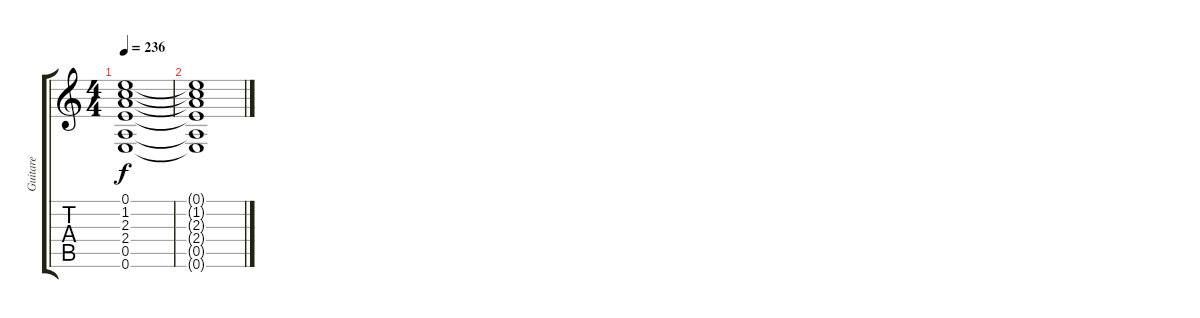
\track ("Guitare" "Guitare") {instrument acousticguitarnylon}
\staff {score tabs}
\tuning (E4 B3 G3 D3 A2 E2) {hide}
\ts (4 4)
\tempo 236
\clef g2
\ks c
(0.1 1.2 2.3 2.4 0.5 0.6).1{dy f} |
(0.1{t} 1.2{t} 2.3{t} 2.4{t} 0.5{t} 0.6{t}).1
